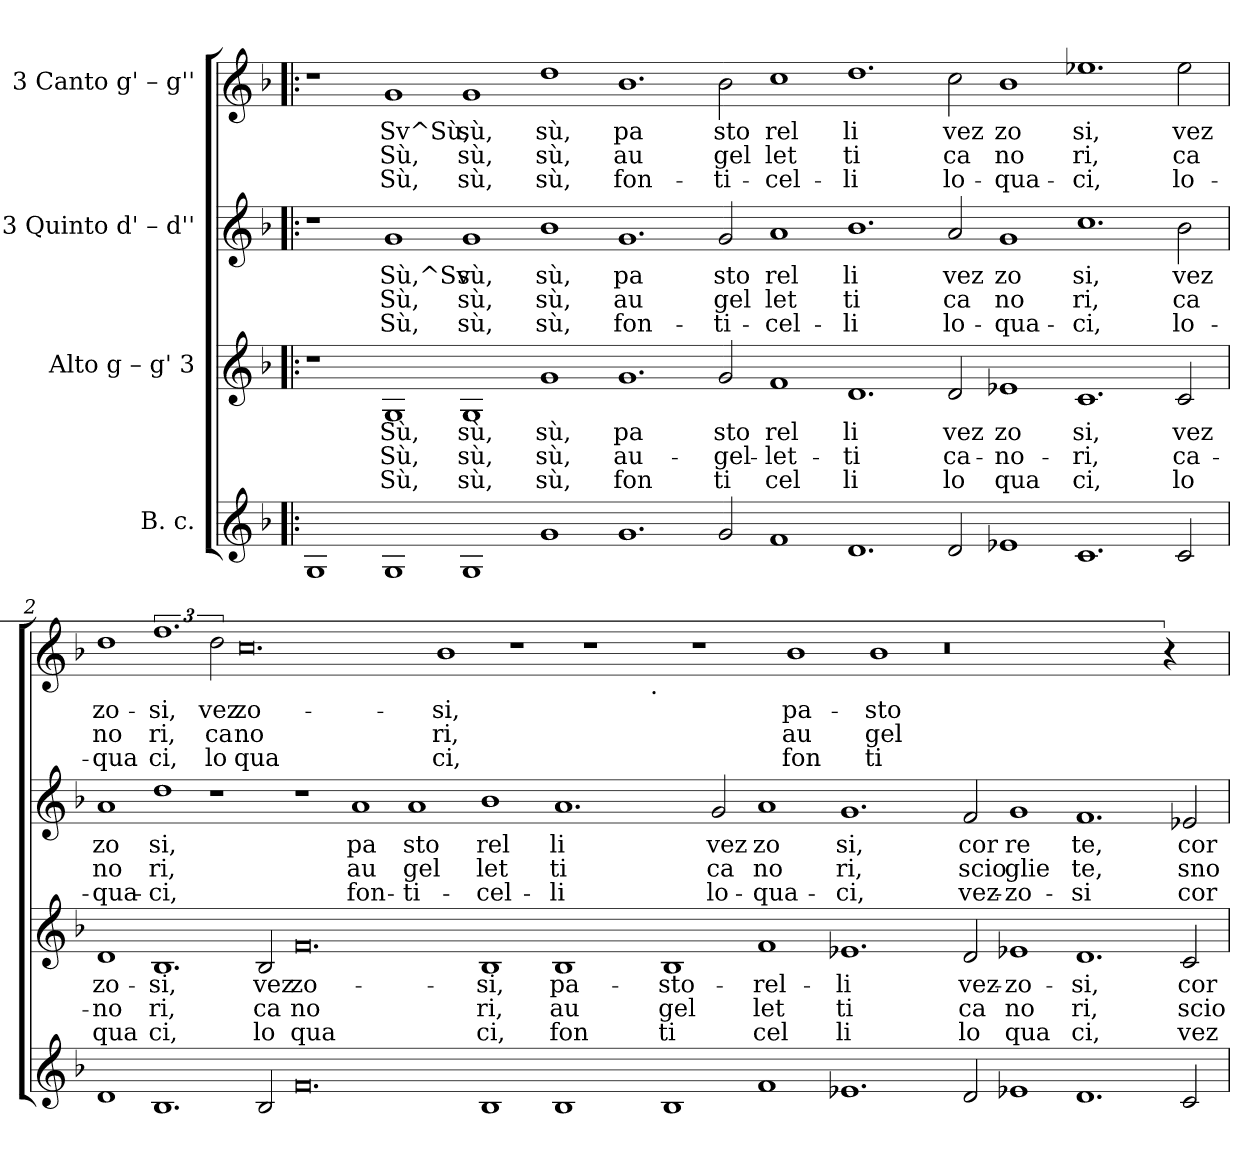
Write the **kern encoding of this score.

**kern	**kern	**text	**text	**text	**kern	**text	**text	**text	**kern	**text	**text	**text
*part4	*part3	*part3	*part3	*part3	*part2	*part2	*part2	*part2	*part1	*part1	*part1	*part1
*staff4	*staff3	*staff3	*staff3	*staff3	*staff2	*staff2	*staff2	*staff2	*staff1	*staff1	*staff1	*staff1
*I"B. c.	*I"Alto  g – g'  3	*	*	*	*I"3  Quinto  d' – d''	*	*	*	*I"3  Canto  g' – g''	*	*	*
!!LO:PB:g=z
*stria5	*stria5	*	*	*	*stria5	*	*	*	*stria5	*	*	*
*clefG2	*clefG2	*	*	*	*clefG2	*	*	*	*clefG2	*	*	*
*k[b-]	*k[b-]	*	*	*	*k[b-]	*	*	*	*k[b-]	*	*	*
*F:	*F:	*	*	*	*F:	*	*	*	*F:	*	*	*
=1!|:	=1!|:	=1!|:	=1!|:	=1!|:	=1!|:	=1!|:	=1!|:	=1!|:	=1!|:	=1!|:	=1!|:	=1!|:
1G	1r	.	.	.	1r	.	.	.	1r	.	.	.
!	!	!LO:LY:b:cj	!LO:LY:b:cj	!LO:LY:b:cj	!	!LO:LY:b:cj	!LO:LY:b:cj	!LO:LY:b:cj	!	!LO:LY:b:rj	!LO:LY:b:rj	!LO:LY:b:rj
1G	1G	Sù,	Sù,	Sù,	1g	Sù,^Sv	Sù,	Sù,	1g	Sv^Sù,	Sù,	Sù,
!	!	!LO:LY:b:cj	!LO:LY:b:cj	!LO:LY:b:cj	!	!LO:LY:b:cj	!LO:LY:b:cj	!LO:LY:b:cj	!	!LO:LY:b:rj	!LO:LY:b:rj	!LO:LY:b:rj
1G	1G	sù,	sù,	sù,	1g	sù,	sù,	sù,	1g	sù,	sù,	sù,
!	!	!LO:LY:b:cj	!LO:LY:b:cj	!LO:LY:b:cj	!	!LO:LY:b:cj	!LO:LY:b:cj	!LO:LY:b:cj	!	!LO:LY:b:rj	!LO:LY:b:rj	!LO:LY:b:rj
1g	1g	sù,	sù,	sù,	1b-	sù,	sù,	sù,	1dd	sù,	sù,	sù,
!	!	!LO:LY:b:cj	!LO:LY:b:cj	!LO:LY:b:cj	!	!LO:LY:b:cj	!LO:LY:b:cj	!LO:LY:b:cj	!	!LO:LY:b:rj	!LO:LY:b:rj	!LO:LY:b:rj
1.g	1.g	pa	au-	-fon	1.g	pa	au	fon-	1.b-	pa	au	fon-
!	!	!LO:LY:b:cj	!LO:LY:b:cj	!LO:LY:b:cj	!	!LO:LY:b:cj	!LO:LY:b:cj	!LO:LY:b:cj	!	!LO:LY:b:rj	!LO:LY:b:rj	!LO:LY:b:rj
2g/	2g/	sto	gel-	-ti	2g/	-sto	gel	ti-	2b-\	-sto	gel	ti-
!	!	!LO:LY:b:cj	!LO:LY:b:cj	!LO:LY:b:cj	!	!LO:LY:b:cj	!LO:LY:b:cj	!LO:LY:b:cj	!	!LO:LY:b:rj	!LO:LY:b:rj	!LO:LY:b:rj
1f	1f	rel	let-	-cel	1a	-rel	let	cel-	1cc	-rel	let	cel-
!	!	!LO:LY:b:cj	!LO:LY:b:cj	!LO:LY:b:cj	!	!LO:LY:b:cj	!LO:LY:b:cj	!LO:LY:b:cj	!	!LO:LY:b:rj	!LO:LY:b:rj	!LO:LY:b:rj
1.d	1.d	li	ti	li	1.b-	-li	ti	li	1.dd	-li	ti	li
!	!	!LO:LY:b:cj	!LO:LY:b:cj	!LO:LY:b:cj	!	!LO:LY:b:cj	!LO:LY:b:cj	!LO:LY:b:cj	!	!LO:LY:b:rj	!LO:LY:b:rj	!LO:LY:b:rj
2d/	2d/	vez	ca-	-lo	2a/	vez	ca	lo-	2cc\	vez	ca	lo-
!	!	!LO:LY:b:cj	!LO:LY:b:cj	!LO:LY:b:cj	!	!LO:LY:b:cj	!LO:LY:b:cj	!LO:LY:b:cj	!	!LO:LY:b:rj	!LO:LY:b:rj	!LO:LY:b:rj
1e-X	1e-X	zo	no-	-qua	1g	-zo	no	qua-	1b-	-zo	no	qua-
!	!	!LO:LY:b:cj	!LO:LY:b:cj	!LO:LY:b:cj	!	!LO:LY:b:cj	!LO:LY:b:cj	!LO:LY:b:cj	!	!LO:LY:b:rj	!LO:LY:b:rj	!LO:LY:b:rj
1.c	1.c	si,	ri,	ci,	1.cc	-si,	ri,	ci,	1.ee-X	-si,	ri,	ci,
!	!	!LO:LY:b:cj	!LO:LY:b:cj	!LO:LY:b:cj	!	!LO:LY:b:cj	!LO:LY:b:cj	!LO:LY:b:cj	!	!LO:LY:b:rj	!LO:LY:b:rj	!LO:LY:b:rj
2c/	2c/	vez	ca-	-lo	2b-\	vez	ca	lo-	2ee-\	vez	ca	lo-
!!LO:LB:g=z
=2	=2	=2	=2	=2	=2	=2	=2	=2	=2	=2	=2	=2
!	!	!LO:LY:b:cj	!LO:LY:b:cj	!LO:LY:b:cj	!	!LO:LY:b:cj	!LO:LY:b:cj	!LO:LY:b:cj	!	!LO:LY:b:rj	!LO:LY:b:rj	!LO:LY:b:rj
*	*	*	*	*	*	*	*	*	*^	*	*	*
1d	1d	zo-	-no	qua	1a	-zo	no	qua-	1dd	1ryy	-zo-	-no	qua
!	!	!LO:LY:b:cj	!LO:LY:b:cj	!LO:LY:b:cj	!	!LO:LY:b:cj	!LO:LY:b:cj	!LO:LY:b:cj	!	!	!LO:LY:b:rj	!LO:LY:b:rj	!LO:LY:b:rj
1.B-	1.B-	si,	ri,	ci,	1dd	-si,	ri,	ci,	3%2.ff	1ryy	si,	ri,	ci,
!	!	!	!	!	!	!	!	!	!	!	!LO:LY:b:rj	!LO:LY:b:rj	!LO:LY:b:rj
.	.	.	.	.	1r	.	.	.	3dd\	1ryy	vez-	-ca	lo
!	!	!	!	!	!	!	!	!	!	!	!LO:LY:b:rj	!LO:LY:b:rj	!LO:LY:b:rj
.	.	.	.	.	.	.	.	.	0.cc	.	zo-	-no	qua
!	!	!LO:LY:b:cj	!LO:LY:b:cj	!LO:LY:b:cj	!	!	!	!	!	!	!	!	!
2B-/	2B-/	vez-	-ca	lo	.	.	.	.	.	.	.	.	.
!	!	!LO:LY:b:cj	!LO:LY:b:cj	!LO:LY:b:cj	!	!	!	!	!	!	!	!	!
0.f	0.f	zo-	-no	qua	1r	.	.	.	.	1ryy	.	.	.
!	!	!	!	!	!	!LO:LY:b:cj	!LO:LY:b:cj	!LO:LY:b:cj	!	!	!	!	!
.	.	.	.	.	1a	pa	au	fon-	.	1ryy	.	.	.
!	!	!	!	!	!	!LO:LY:b:cj	!LO:LY:b:cj	!LO:LY:b:cj	!	!	!	!	!
.	.	.	.	.	1a	-sto	gel	ti-	.	1ryy	.	.	.
!	!	!	!	!	!	!	!	!	!	!	!LO:LY:b:rj	!LO:LY:b:rj	!LO:LY:b:rj
.	.	.	.	.	.	.	.	.	1b-	.	si,	ri,	ci,
!	!	!LO:LY:b:cj	!LO:LY:b:cj	!LO:LY:b:cj	!	!LO:LY:b:cj	!LO:LY:b:cj	!LO:LY:b:cj	!	!	!	!	!
1B-	1B-	si,	ri,	ci,	1b-	-rel	let	cel-	.	1ryy	.	.	.
.	.	.	.	.	.	.	.	.	1r	.	.	.	.
!	!	!LO:LY:b:cj	!LO:LY:b:cj	!LO:LY:b:cj	!	!LO:LY:b:cj	!LO:LY:b:cj	!LO:LY:b:cj	!	!	!	!	!
1B-	1B-	pa-	-au	fon	1.a	-li	ti	li	.	2ryy	.	.	.
.	.	.	.	.	.	.	.	.	1r	.	.	.	.
.	.	.	.	.	.	.	.	.	.	4ryy	.	.	.
.	.	.	.	.	.	.	.	.	.	8ryy	.	.	.
.	.	.	.	.	.	.	.	.	.	32ryy	.	.	.
!	!	!	!	!	!	!	!	!	!	!LO:TX:b:t=.	!	!	!
.	.	.	.	.	.	.	.	.	.	1ryy	.	.	.
!	!	!LO:LY:b:cj	!LO:LY:b:cj	!LO:LY:b:cj	!	!	!	!	!	!	!	!	!
1B-	1B-	sto-	-gel	ti	.	.	.	.	.	.	.	.	.
.	.	.	.	.	.	.	.	.	1r	.	.	.	.
!	!	!	!	!	!	!LO:LY:b:cj	!LO:LY:b:cj	!LO:LY:b:cj	!	!	!	!	!
.	.	.	.	.	2g/	vez	ca	lo-	.	.	.	.	.
.	.	.	.	.	.	.	.	.	.	1ryy	.	.	.
!	!	!LO:LY:b:cj	!LO:LY:b:cj	!LO:LY:b:cj	!	!LO:LY:b:cj	!LO:LY:b:cj	!LO:LY:b:cj	!	!	!	!	!
1f	1f	rel-	-let	cel	1a	-zo	no	qua-	.	.	.	.	.
!	!	!	!	!	!	!	!	!	!	!	!LO:LY:b:rj	!LO:LY:b:rj	!LO:LY:b:rj
.	.	.	.	.	.	.	.	.	1b-	.	pa-	-au	fon
.	.	.	.	.	.	.	.	.	.	1ryy	.	.	.
!	!	!LO:LY:b:cj	!LO:LY:b:cj	!LO:LY:b:cj	!	!LO:LY:b:cj	!LO:LY:b:cj	!LO:LY:b:cj	!	!	!	!	!
1.e-X	1.e-X	li	ti	li	1.g	-si,	ri,	ci,	.	.	.	.	.
!	!	!	!	!	!	!	!	!	!	!	!LO:LY:b:rj	!LO:LY:b:rj	!LO:LY:b:rj
.	.	.	.	.	.	.	.	.	1b-	.	sto-	-gel	ti
.	.	.	.	.	.	.	.	.	.	1ryy	.	.	.
.	.	.	.	.	.	.	.	.	0.r	.	.	.	.
!	!	!LO:LY:b:cj	!LO:LY:b:cj	!LO:LY:b:cj	!	!LO:LY:b:cj	!LO:LY:b:cj	!LO:LY:b:cj	!	!	!	!	!
2d/	2d/	vez-	-ca	lo	2f/	cor	scio	vez-	.	.	.	.	.
.	.	.	.	.	.	.	.	.	.	1ryy	.	.	.
!	!	!LO:LY:b:cj	!LO:LY:b:cj	!LO:LY:b:cj	!	!LO:LY:b:cj	!LO:LY:b:cj	!LO:LY:b:cj	!	!	!	!	!
1e-X	1e-X	zo-	-no	qua	1g	-re	glie	zo-	.	.	.	.	.
.	.	.	.	.	.	.	.	.	.	1ryy	.	.	.
!	!	!LO:LY:b:cj	!LO:LY:b:cj	!LO:LY:b:cj	!	!LO:LY:b:cj	!LO:LY:b:cj	!LO:LY:b:cj	!	!	!	!	!
1.d	1.d	si,	ri,	ci,	1.f	-te,	te,	si	.	.	.	.	.
.	.	.	.	.	.	.	.	.	.	1ryy	.	.	.
!	!	!	!	!	!	!	!	!	!LO:N:vis=1	!	!	!	!
.	.	.	.	.	.	.	.	.	3%2r	.	.	.	.
!	!	!LO:LY:b:cj	!LO:LY:b:cj	!LO:LY:b:cj	!	!LO:LY:b:cj	!LO:LY:b:cj	!LO:LY:b:cj	!	!	!	!	!
2c/	2c/	cor-	-scio	vez	2e-X/	cor	sno	cor-	.	.	.	.	.
.	.	.	.	.	.	.	.	.	.	16.ryy	.	.	.
*	*	*	*	*	*	*	*	*	*v	*v	*	*	*
=	=	=	=	=	=	=	=	=	=	=	=	=
*-	*-	*-	*-	*-	*-	*-	*-	*-	*-	*-	*-	*-
